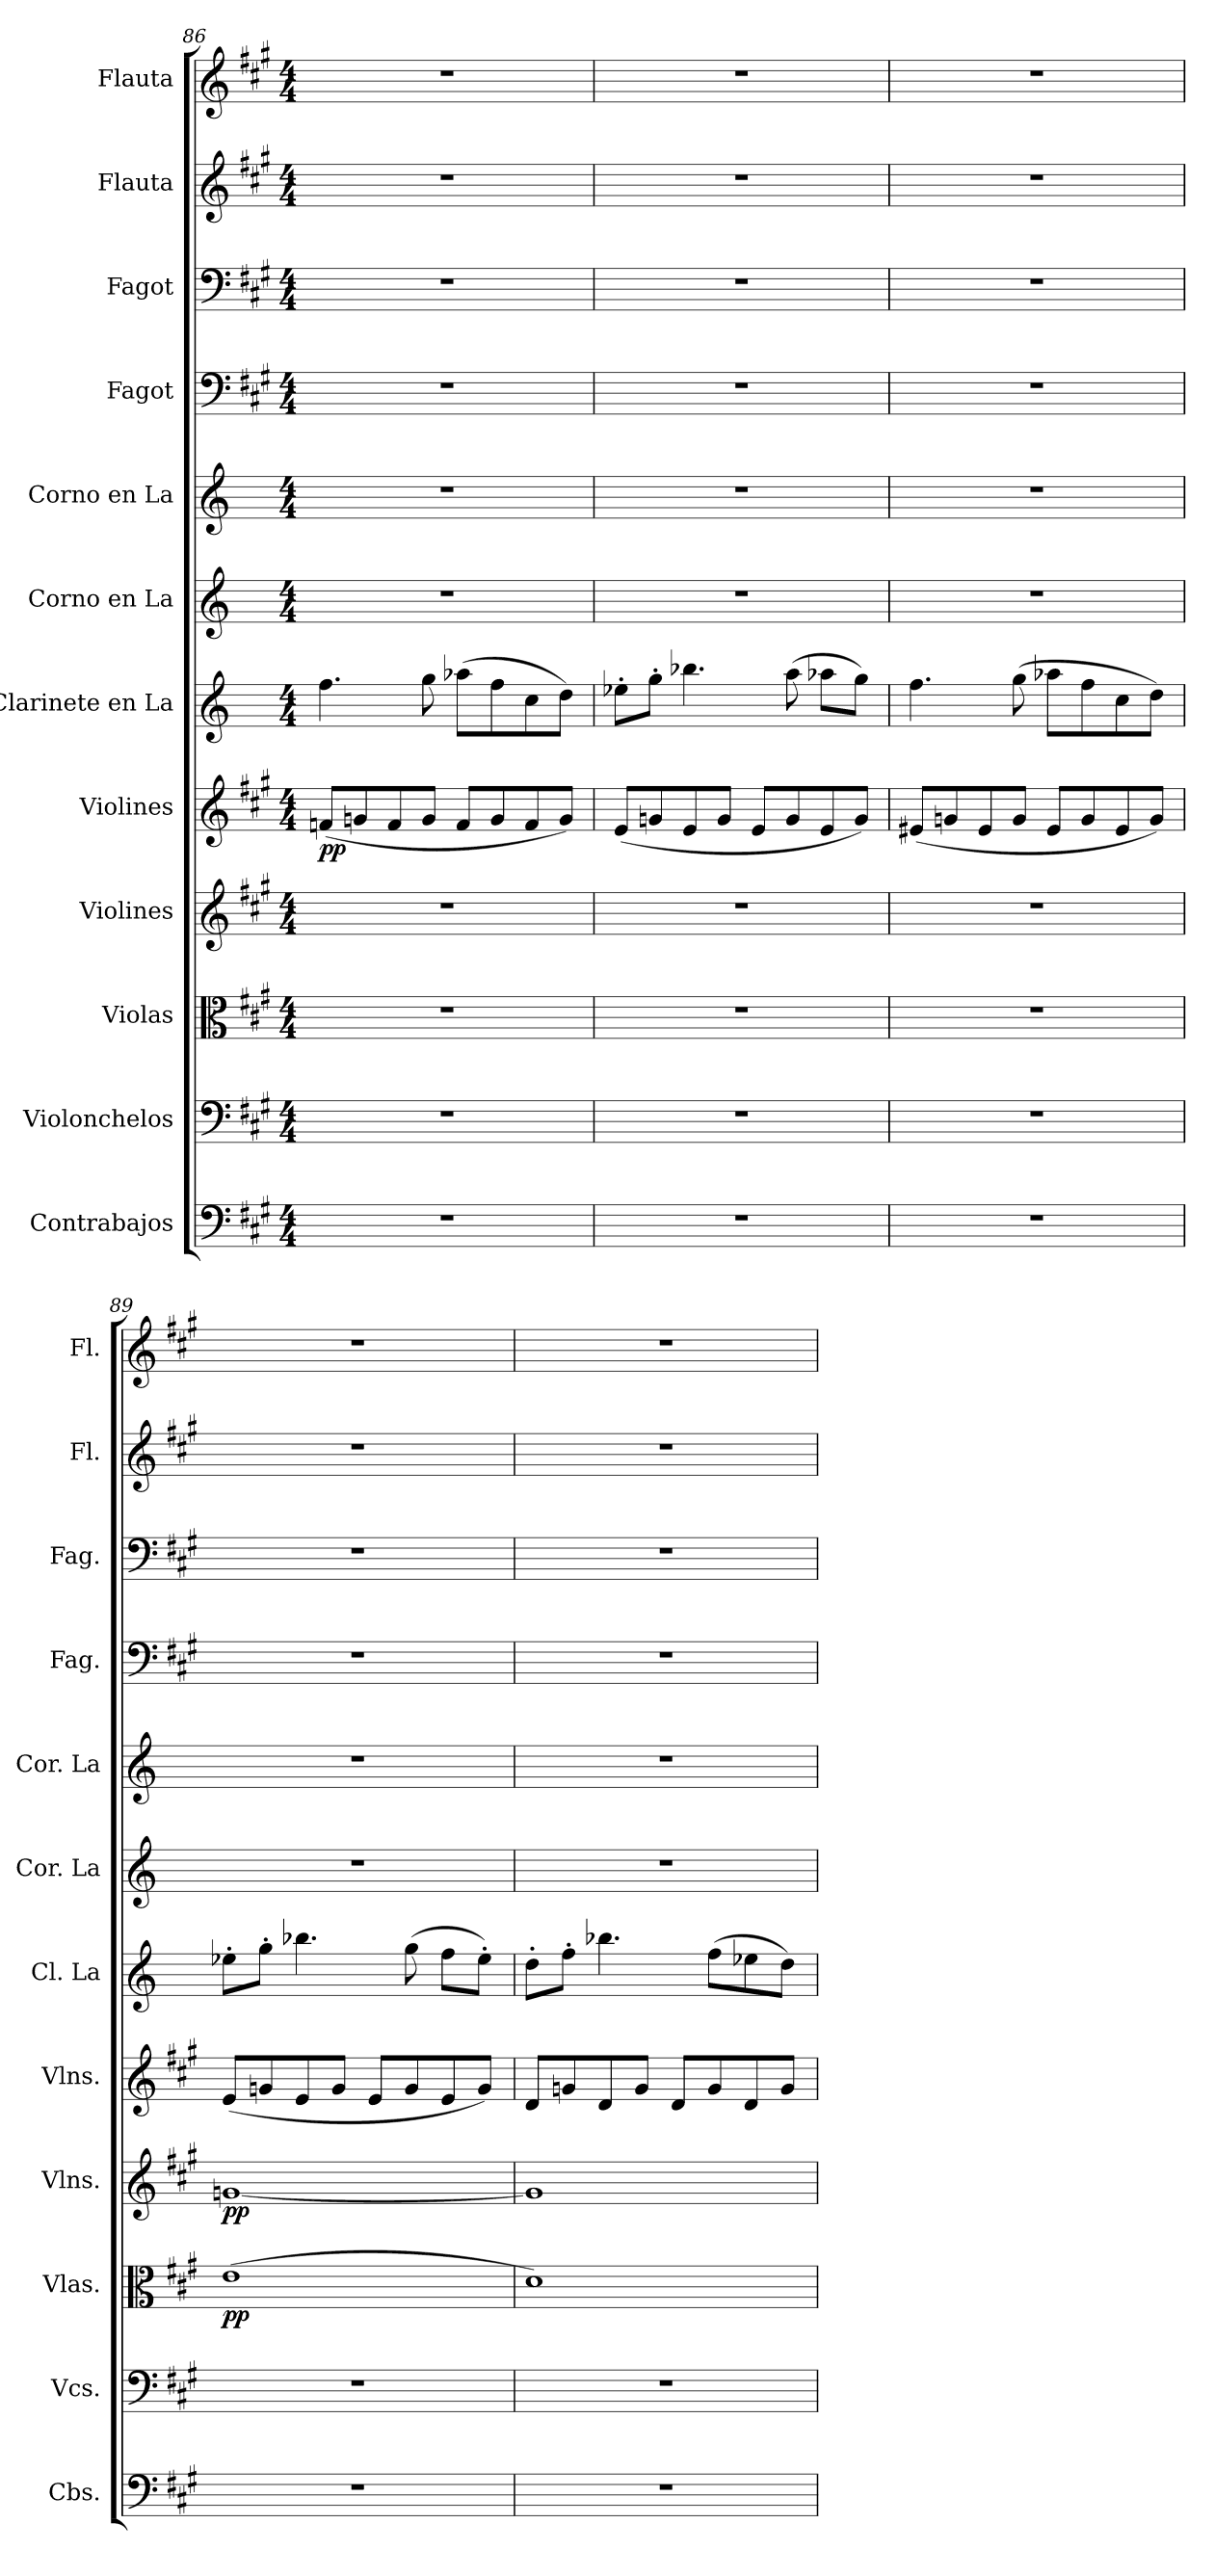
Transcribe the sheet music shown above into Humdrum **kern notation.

**kern	**kern	**kern	**dynam	**kern	**dynam	**kern	**dynam	**kern	**kern	**kern	**kern	**kern	**kern	**kern
*part12	*part11	*part10	*part10	*part9	*part9	*part8	*part8	*part7	*part6	*part5	*part4	*part3	*part2	*part1
*staff12	*staff11	*staff10	*staff10	*staff9	*staff9	*staff8	*staff8	*staff7	*staff6	*staff5	*staff4	*staff3	*staff2	*staff1
*I"Contrabajos	*I"Violonchelos	*I"Violas	*	*I"Violines	*	*I"Violines	*	*I"Clarinete en La	*I"Corno en La	*I"Corno en La	*I"Fagot	*I"Fagot	*I"Flauta	*I"Flauta
*I'Cbs.	*I'Vcs.	*I'Vlas.	*	*I'Vlns.	*	*I'Vlns.	*	*I'Cl. La	*I'Cor. La	*I'Cor. La	*I'Fag.	*I'Fag.	*I'Fl.	*I'Fl.
*clefF4	*clefF4	*clefC3	*	*clefG2	*	*clefG2	*	*clefG2	*clefG2	*clefG2	*clefF4	*clefF4	*clefG2	*clefG2
*ITrd7c12	*	*	*	*	*	*	*	*ITrd2c3	*ITrd2c3	*ITrd2c3	*	*	*	*
*k[f#c#g#]	*k[f#c#g#]	*k[f#c#g#]	*	*k[f#c#g#]	*	*k[f#c#g#]	*	*k[f#c#g#]	*k[f#c#g#]	*k[f#c#g#]	*k[f#c#g#]	*k[f#c#g#]	*k[f#c#g#]	*k[f#c#g#]
*M4/4	*M4/4	*M4/4	*	*M4/4	*	*M4/4	*	*M4/4	*M4/4	*M4/4	*M4/4	*M4/4	*M4/4	*M4/4
=86	=86	=86	=86	=86	=86	=86	=86	=86	=86	=86	=86	=86	=86	=86
!	!	!	!	!	!	!	!LO:DY:b	!	!	!	!	!	!	!
1r	1r	1r	.	1r	.	(<8fn/L	pp	4.dd\	1r	1r	1r	1r	1r	1r
.	.	.	.	.	.	8gn/	.	.	.	.	.	.	.	.
.	.	.	.	.	.	8f/	.	.	.	.	.	.	.	.
.	.	.	.	.	.	8g/J	.	8ee\	.	.	.	.	.	.
.	.	.	.	.	.	8f/L	.	(>8ffn\L	.	.	.	.	.	.
.	.	.	.	.	.	8g/	.	8dd\	.	.	.	.	.	.
.	.	.	.	.	.	8f/	.	8a\	.	.	.	.	.	.
.	.	.	.	.	.	8g/J)	.	8b\J)	.	.	.	.	.	.
=87	=87	=87	=87	=87	=87	=87	=87	=87	=87	=87	=87	=87	=87	=87
1r	1r	1r	.	1r	.	(<8e/L	.	8ccn'\L	1r	1r	1r	1r	1r	1r
.	.	.	.	.	.	8gn/	.	8ee'\J	.	.	.	.	.	.
.	.	.	.	.	.	8e/	.	4.ggn\	.	.	.	.	.	.
.	.	.	.	.	.	8g/J	.	.	.	.	.	.	.	.
.	.	.	.	.	.	8e/L	.	.	.	.	.	.	.	.
.	.	.	.	.	.	8g/	.	(>8ff#\	.	.	.	.	.	.
.	.	.	.	.	.	8e/	.	8ffn\L	.	.	.	.	.	.
.	.	.	.	.	.	8g/J)	.	8ee\J)	.	.	.	.	.	.
=88	=88	=88	=88	=88	=88	=88	=88	=88	=88	=88	=88	=88	=88	=88
1r	1r	1r	.	1r	.	(<8e#X/L	.	4.dd\	1r	1r	1r	1r	1r	1r
.	.	.	.	.	.	8gn/	.	.	.	.	.	.	.	.
.	.	.	.	.	.	8e#/	.	.	.	.	.	.	.	.
.	.	.	.	.	.	8g/J	.	(>8ee\	.	.	.	.	.	.
.	.	.	.	.	.	8e#/L	.	8ffn\L	.	.	.	.	.	.
.	.	.	.	.	.	8g/	.	8dd\	.	.	.	.	.	.
.	.	.	.	.	.	8e#/	.	8a\	.	.	.	.	.	.
.	.	.	.	.	.	8g/J)	.	8b\J)	.	.	.	.	.	.
!!LO:LB:g=z
=89	=89	=89	=89	=89	=89	=89	=89	=89	=89	=89	=89	=89	=89	=89
!	!	!	!LO:DY:b	!	!LO:DY:b	!	!	!	!	!	!	!	!	!
1r	1r	(>1e	pp	[1gn	pp	(<8e/L	.	8ccn'\L	1r	1r	1r	1r	1r	1r
.	.	.	.	.	.	8gn/	.	8ee'\J	.	.	.	.	.	.
.	.	.	.	.	.	8e/	.	4.ggn\	.	.	.	.	.	.
.	.	.	.	.	.	8g/J	.	.	.	.	.	.	.	.
.	.	.	.	.	.	8e/L	.	.	.	.	.	.	.	.
.	.	.	.	.	.	8g/	.	(>8ee\	.	.	.	.	.	.
.	.	.	.	.	.	8e/	.	8dd\L	.	.	.	.	.	.
.	.	.	.	.	.	8g/J)	.	8cc'\J)	.	.	.	.	.	.
=90	=90	=90	=90	=90	=90	=90	=90	=90	=90	=90	=90	=90	=90	=90
1r	1r	1d)	.	1g]	.	8d/L	.	8b'\L	1r	1r	1r	1r	1r	1r
.	.	.	.	.	.	8gn/	.	8dd'\J	.	.	.	.	.	.
.	.	.	.	.	.	8d/	.	4.ggn\	.	.	.	.	.	.
.	.	.	.	.	.	8g/J	.	.	.	.	.	.	.	.
.	.	.	.	.	.	8d/L	.	.	.	.	.	.	.	.
.	.	.	.	.	.	8g/	.	(>8dd\L	.	.	.	.	.	.
.	.	.	.	.	.	8d/	.	8ccn\	.	.	.	.	.	.
.	.	.	.	.	.	8g/J	.	8b\J)	.	.	.	.	.	.
=	=	=	=	=	=	=	=	=	=	=	=	=	=	=
*-	*-	*-	*-	*-	*-	*-	*-	*-	*-	*-	*-	*-	*-	*-
